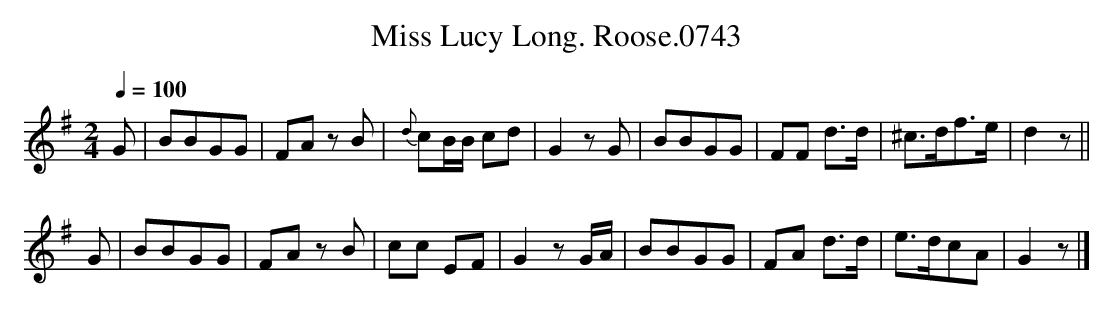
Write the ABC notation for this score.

X:1
T:Miss Lucy Long. Roose.0743
M:2/4
L:1/8
Q:1/4=100
K:G
G | BBGG | FA zB | {d}cB/B/ cd | G2 zG |\\
BBGG | FF d>d | ^c>df>e | d2 z ||
G | BBGG | FA zB | cc EF | G2 zG/A/ |\\
BBGG | FA d>d | e>dcA | G2 z |]
